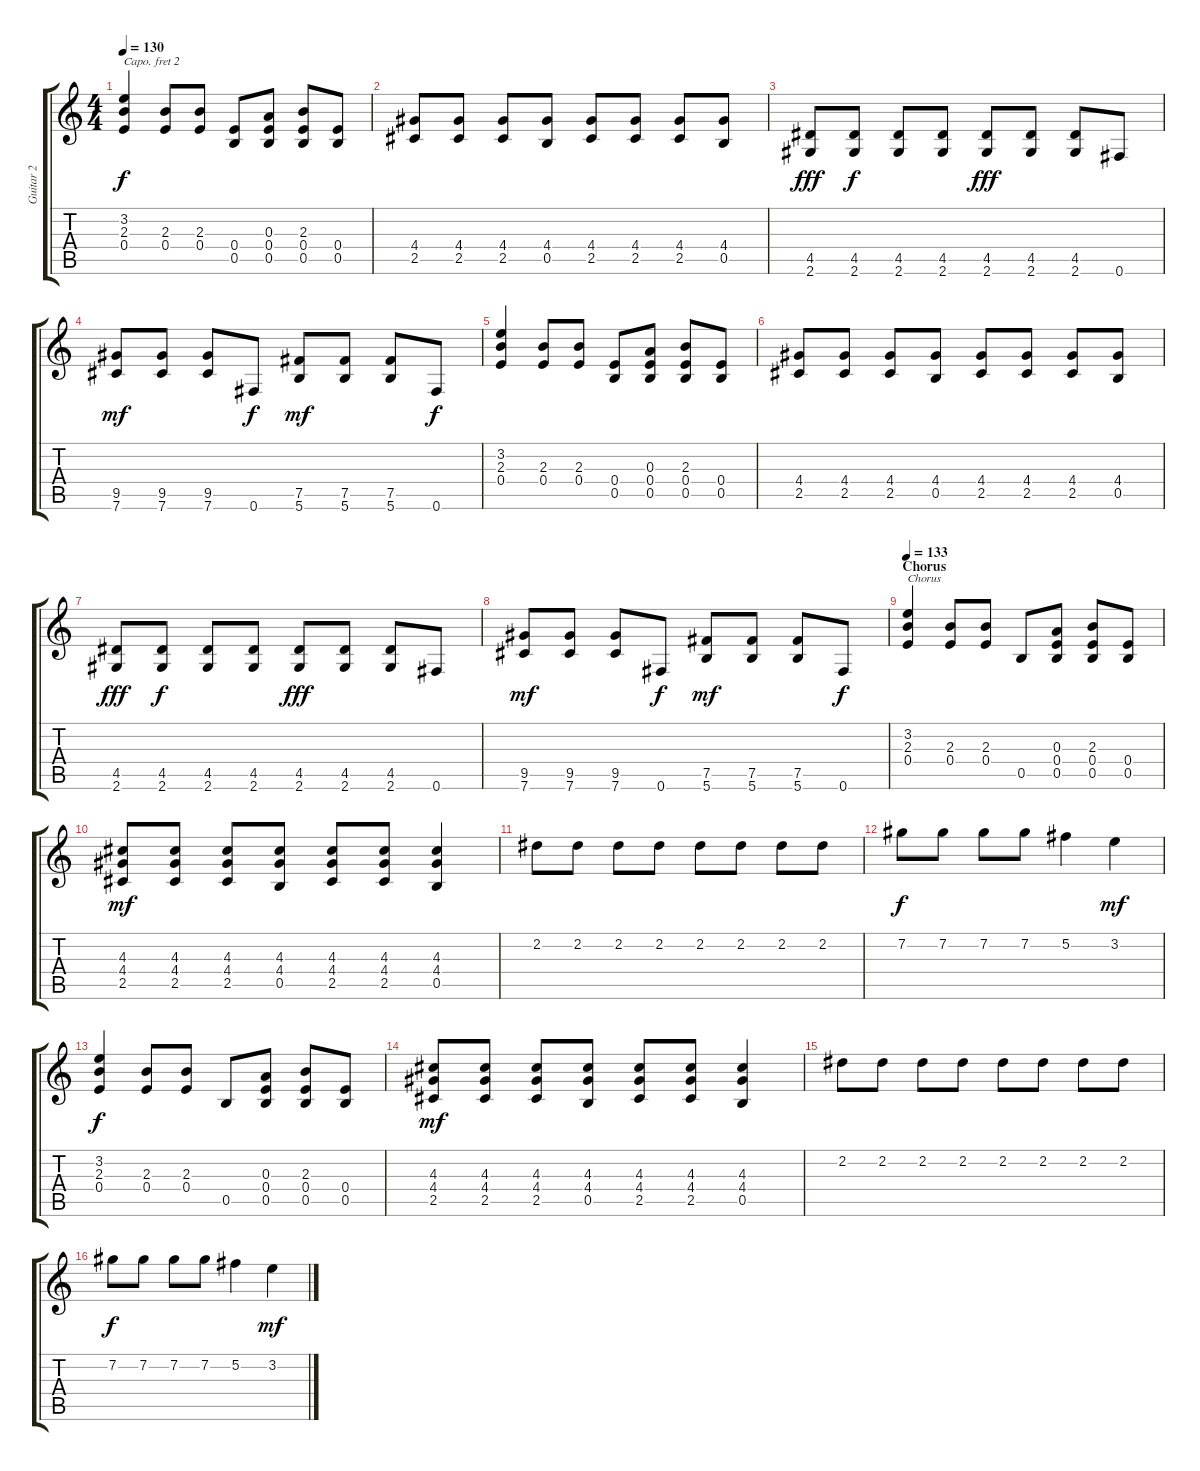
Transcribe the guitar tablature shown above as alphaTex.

\track ("Guitar 2" "Guitar 2") {instrument electricguitarclean}
\staff {score tabs}
\capo 2
\tuning (E4 B3 G3 D3 A2 E2) {hide}
\ts (4 4)
\tempo 130
\clef g2
\ks c
(3.2 2.3 0.4).4{dy f} (2.3 0.4).8 (2.3 0.4).8 (0.4 0.5).8 (0.3 0.4 0.5).8 (2.3 0.4 0.5).8 (0.4 0.5).8 |
(4.4 2.5).8 (4.4 2.5).8 (4.4 2.5).8 (4.4 0.5).8 (4.4 2.5).8 (4.4 2.5).8 (4.4 2.5).8 (4.4 0.5).8 |
(4.5 2.6).8{dy fff} (4.5 2.6).8{dy f} (4.5 2.6).8 (4.5 2.6).8 (4.5 2.6).8{dy fff} (4.5 2.6).8 (4.5 2.6).8 0.6.8 |
(9.5 7.6).8{dy mf} (9.5 7.6).8 (9.5 7.6).8 0.6.8{dy f} (7.5 5.6).8{dy mf} (7.5 5.6).8 (7.5 5.6).8 0.6.8{dy f} |
(3.2 2.3 0.4).4 (2.3 0.4).8 (2.3 0.4).8 (0.4 0.5).8 (0.3 0.4 0.5).8 (2.3 0.4 0.5).8 (0.4 0.5).8 |
(4.4 2.5).8 (4.4 2.5).8 (4.4 2.5).8 (4.4 0.5).8 (4.4 2.5).8 (4.4 2.5).8 (4.4 2.5).8 (4.4 0.5).8 |
(4.5 2.6).8{dy fff} (4.5 2.6).8{dy f} (4.5 2.6).8 (4.5 2.6).8 (4.5 2.6).8{dy fff} (4.5 2.6).8 (4.5 2.6).8 0.6.8 |
(9.5 7.6).8{dy mf} (9.5 7.6).8 (9.5 7.6).8 0.6.8{dy f} (7.5 5.6).8{dy mf} (7.5 5.6).8 (7.5 5.6).8 0.6.8{dy f} |
\section ("" "Chorus")
\tempo 133
(3.2 2.3 0.4).4{txt "Chorus"} (2.3 0.4).8 (2.3 0.4).8 0.5.8 (0.3 0.4 0.5).8 (2.3 0.4 0.5).8 (0.4 0.5).8 |
(4.3 4.4 2.5).8{dy mf} (4.3 4.4 2.5).8 (4.3 4.4 2.5).8 (4.3 4.4 0.5).8 (4.3 4.4 2.5).8 (4.3 4.4 2.5).8 (4.3 4.4 0.5).4 |
2.2.8 2.2.8 2.2.8 2.2.8 2.2.8 2.2.8 2.2.8 2.2.8 |
7.2.8{dy f} 7.2.8 7.2.8 7.2.8 5.2.4 3.2.4{dy mf} |
(3.2 2.3 0.4).4{dy f} (2.3 0.4).8 (2.3 0.4).8 0.5.8 (0.3 0.4 0.5).8 (2.3 0.4 0.5).8 (0.4 0.5).8 |
(4.3 4.4 2.5).8{dy mf} (4.3 4.4 2.5).8 (4.3 4.4 2.5).8 (4.3 4.4 0.5).8 (4.3 4.4 2.5).8 (4.3 4.4 2.5).8 (4.3 4.4 0.5).4 |
2.2.8 2.2.8 2.2.8 2.2.8 2.2.8 2.2.8 2.2.8 2.2.8 |
7.2.8{dy f} 7.2.8 7.2.8 7.2.8 5.2.4 3.2.4{dy mf}
